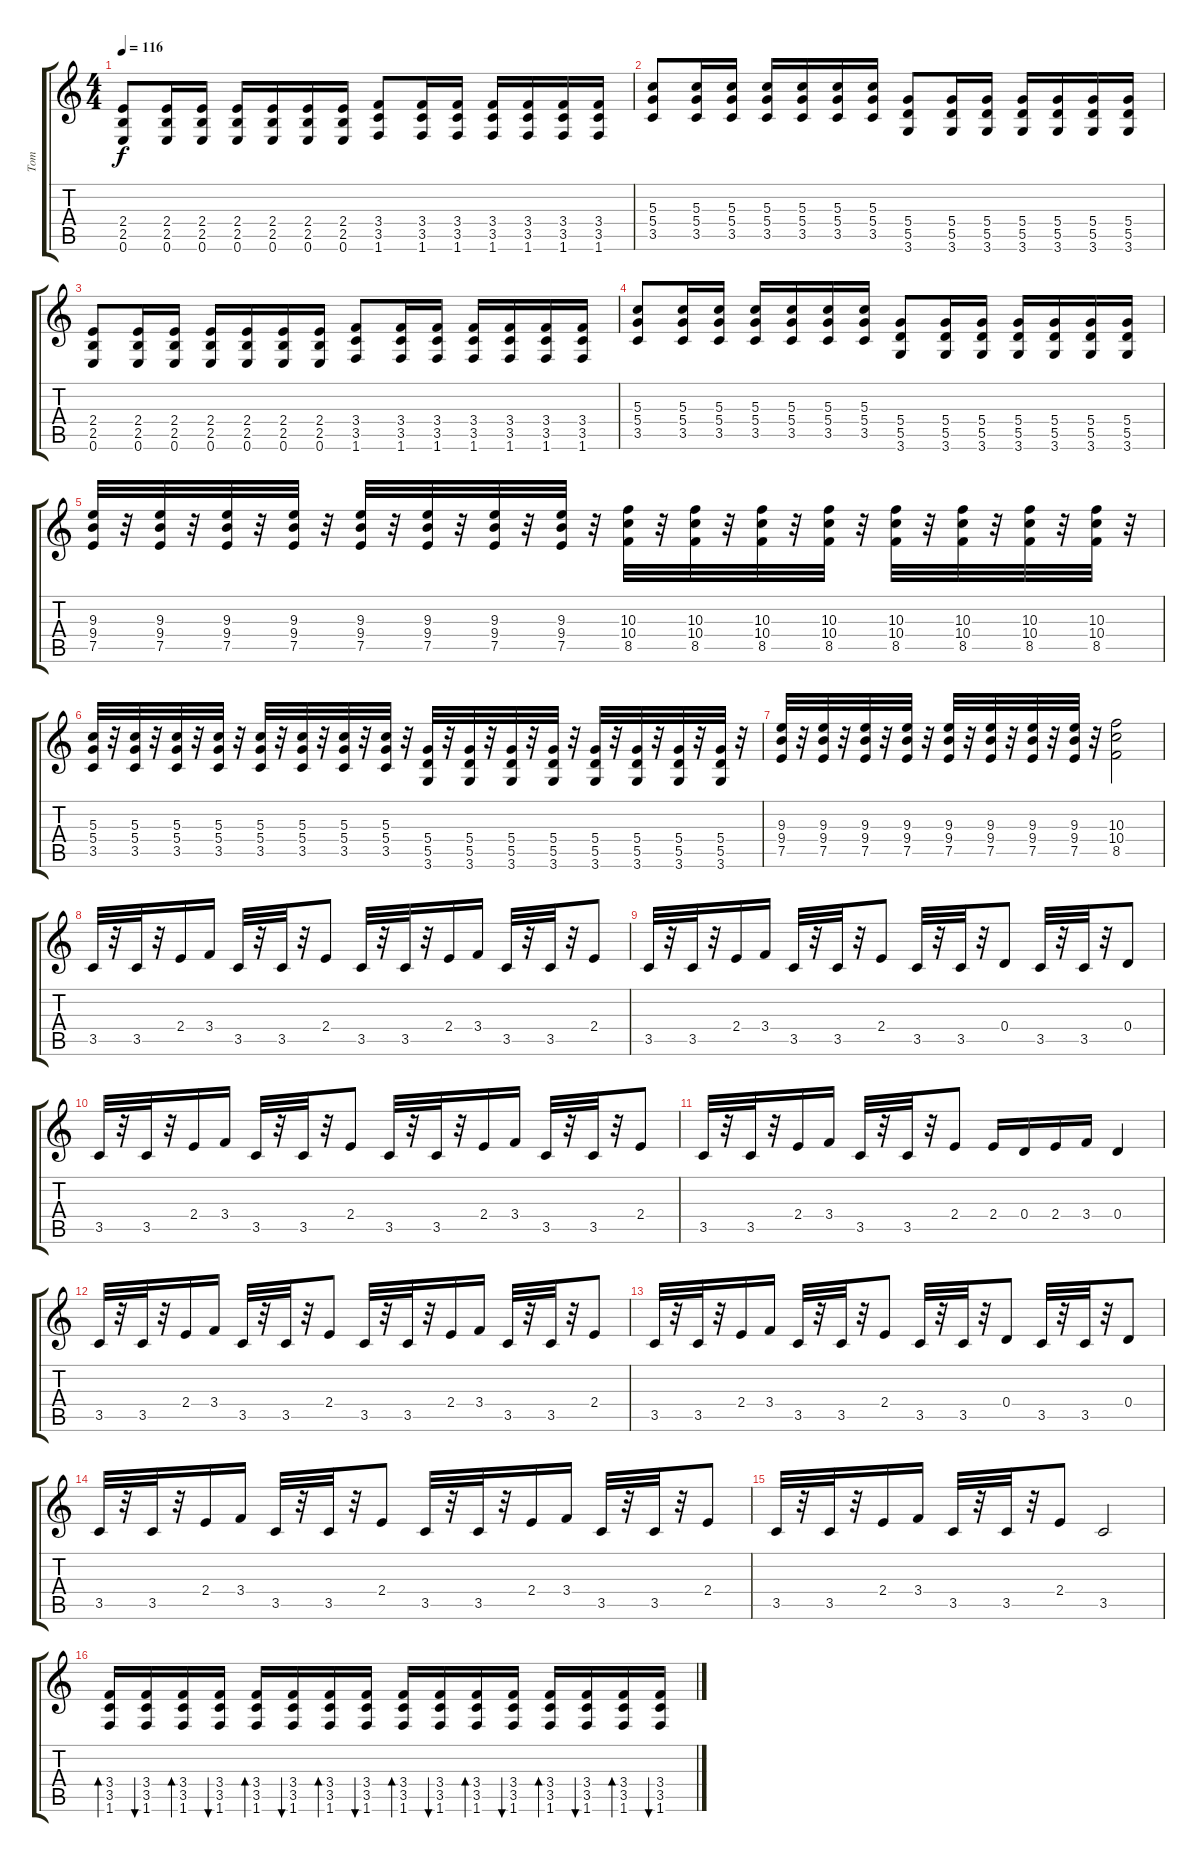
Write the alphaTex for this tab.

\track ("Tom" "Tom") {instrument distortionguitar}
\staff {score tabs}
\tuning (E4 B3 G3 D3 A2 E2) {hide}
\ts (4 4)
\tempo 116
\clef g2
\ks c
(2.4 2.5 0.6).8{dy f} (2.4 2.5 0.6).16 (2.4 2.5 0.6).16 (2.4 2.5 0.6).16 (2.4 2.5 0.6).16 (2.4 2.5 0.6).16 (2.4 2.5 0.6).16 (3.4 3.5 1.6).8 (3.4 3.5 1.6).16 (3.4 3.5 1.6).16 (3.4 3.5 1.6).16 (3.4 3.5 1.6).16 (3.4 3.5 1.6).16 (3.4 3.5 1.6).16 |
(5.3 5.4 3.5).8 (5.3 5.4 3.5).16 (5.3 5.4 3.5).16 (5.3 5.4 3.5).16 (5.3 5.4 3.5).16 (5.3 5.4 3.5).16 (5.3 5.4 3.5).16 (5.4 5.5 3.6).8 (5.4 5.5 3.6).16 (5.4 5.5 3.6).16 (5.4 5.5 3.6).16 (5.4 5.5 3.6).16 (5.4 5.5 3.6).16 (5.4 5.5 3.6).16 |
(2.4 2.5 0.6).8 (2.4 2.5 0.6).16 (2.4 2.5 0.6).16 (2.4 2.5 0.6).16 (2.4 2.5 0.6).16 (2.4 2.5 0.6).16 (2.4 2.5 0.6).16 (3.4 3.5 1.6).8 (3.4 3.5 1.6).16 (3.4 3.5 1.6).16 (3.4 3.5 1.6).16 (3.4 3.5 1.6).16 (3.4 3.5 1.6).16 (3.4 3.5 1.6).16 |
(5.3 5.4 3.5).8 (5.3 5.4 3.5).16 (5.3 5.4 3.5).16 (5.3 5.4 3.5).16 (5.3 5.4 3.5).16 (5.3 5.4 3.5).16 (5.3 5.4 3.5).16 (5.4 5.5 3.6).8 (5.4 5.5 3.6).16 (5.4 5.5 3.6).16 (5.4 5.5 3.6).16 (5.4 5.5 3.6).16 (5.4 5.5 3.6).16 (5.4 5.5 3.6).16 |
(9.3 9.4 7.5).32 r.32 (9.3 9.4 7.5).32 r.32 (9.3 9.4 7.5).32 r.32 (9.3 9.4 7.5).32 r.32 (9.3 9.4 7.5).32 r.32 (9.3 9.4 7.5).32 r.32 (9.3 9.4 7.5).32 r.32 (9.3 9.4 7.5).32 r.32 (10.3 10.4 8.5).32 r.32 (10.3 10.4 8.5).32 r.32 (10.3 10.4 8.5).32 r.32 (10.3 10.4 8.5).32 r.32 (10.3 10.4 8.5).32 r.32 (10.3 10.4 8.5).32 r.32 (10.3 10.4 8.5).32 r.32 (10.3 10.4 8.5).32 r.32 |
(5.3 5.4 3.5).32 r.32 (5.3 5.4 3.5).32 r.32 (5.3 5.4 3.5).32 r.32 (5.3 5.4 3.5).32 r.32 (5.3 5.4 3.5).32 r.32 (5.3 5.4 3.5).32 r.32 (5.3 5.4 3.5).32 r.32 (5.3 5.4 3.5).32 r.32 (5.4 5.5 3.6).32 r.32 (5.4 5.5 3.6).32 r.32 (5.4 5.5 3.6).32 r.32 (5.4 5.5 3.6).32 r.32 (5.4 5.5 3.6).32 r.32 (5.4 5.5 3.6).32 r.32 (5.4 5.5 3.6).32 r.32 (5.4 5.5 3.6).32 r.32 |
(9.3 9.4 7.5).32 r.32 (9.3 9.4 7.5).32 r.32 (9.3 9.4 7.5).32 r.32 (9.3 9.4 7.5).32 r.32 (9.3 9.4 7.5).32 r.32 (9.3 9.4 7.5).32 r.32 (9.3 9.4 7.5).32 r.32 (9.3 9.4 7.5).32 r.32 (10.3 10.4 8.5).2 |
3.5.32 r.32 3.5.32 r.32 2.4.16 3.4.16 3.5.32 r.32 3.5.32 r.32 2.4.8 3.5.32 r.32 3.5.32 r.32 2.4.16 3.4.16 3.5.32 r.32 3.5.32 r.32 2.4.8 |
3.5.32 r.32 3.5.32 r.32 2.4.16 3.4.16 3.5.32 r.32 3.5.32 r.32 2.4.8 3.5.32 r.32 3.5.32 r.32 0.4.8 3.5.32 r.32 3.5.32 r.32 0.4.8 |
3.5.32 r.32 3.5.32 r.32 2.4.16 3.4.16 3.5.32 r.32 3.5.32 r.32 2.4.8 3.5.32 r.32 3.5.32 r.32 2.4.16 3.4.16 3.5.32 r.32 3.5.32 r.32 2.4.8 |
3.5.32 r.32 3.5.32 r.32 2.4.16 3.4.16 3.5.32 r.32 3.5.32 r.32 2.4.8 2.4.16 0.4.16 2.4.16 3.4.16 0.4.4 |
3.5.32 r.32 3.5.32 r.32 2.4.16 3.4.16 3.5.32 r.32 3.5.32 r.32 2.4.8 3.5.32 r.32 3.5.32 r.32 2.4.16 3.4.16 3.5.32 r.32 3.5.32 r.32 2.4.8 |
3.5.32 r.32 3.5.32 r.32 2.4.16 3.4.16 3.5.32 r.32 3.5.32 r.32 2.4.8 3.5.32 r.32 3.5.32 r.32 0.4.8 3.5.32 r.32 3.5.32 r.32 0.4.8 |
3.5.32 r.32 3.5.32 r.32 2.4.16 3.4.16 3.5.32 r.32 3.5.32 r.32 2.4.8 3.5.32 r.32 3.5.32 r.32 2.4.16 3.4.16 3.5.32 r.32 3.5.32 r.32 2.4.8 |
3.5.32 r.32 3.5.32 r.32 2.4.16 3.4.16 3.5.32 r.32 3.5.32 r.32 2.4.8 3.5.2 |
(3.4 3.5 1.6).16{bd 30} (3.4 3.5 1.6).16{bu 30} (3.4 3.5 1.6).16{bd 30} (3.4 3.5 1.6).16{bu 30} (3.4 3.5 1.6).16{bd 30} (3.4 3.5 1.6).16{bu 30} (3.4 3.5 1.6).16{bd 30} (3.4 3.5 1.6).16{bu 30} (3.4 3.5 1.6).16{bd 30} (3.4 3.5 1.6).16{bu 30} (3.4 3.5 1.6).16{bd 30} (3.4 3.5 1.6).16{bu 30} (3.4 3.5 1.6).16{bd 30} (3.4 3.5 1.6).16{bu 30} (3.4 3.5 1.6).16{bd 30} (3.4 3.5 1.6).16{bu 30}
